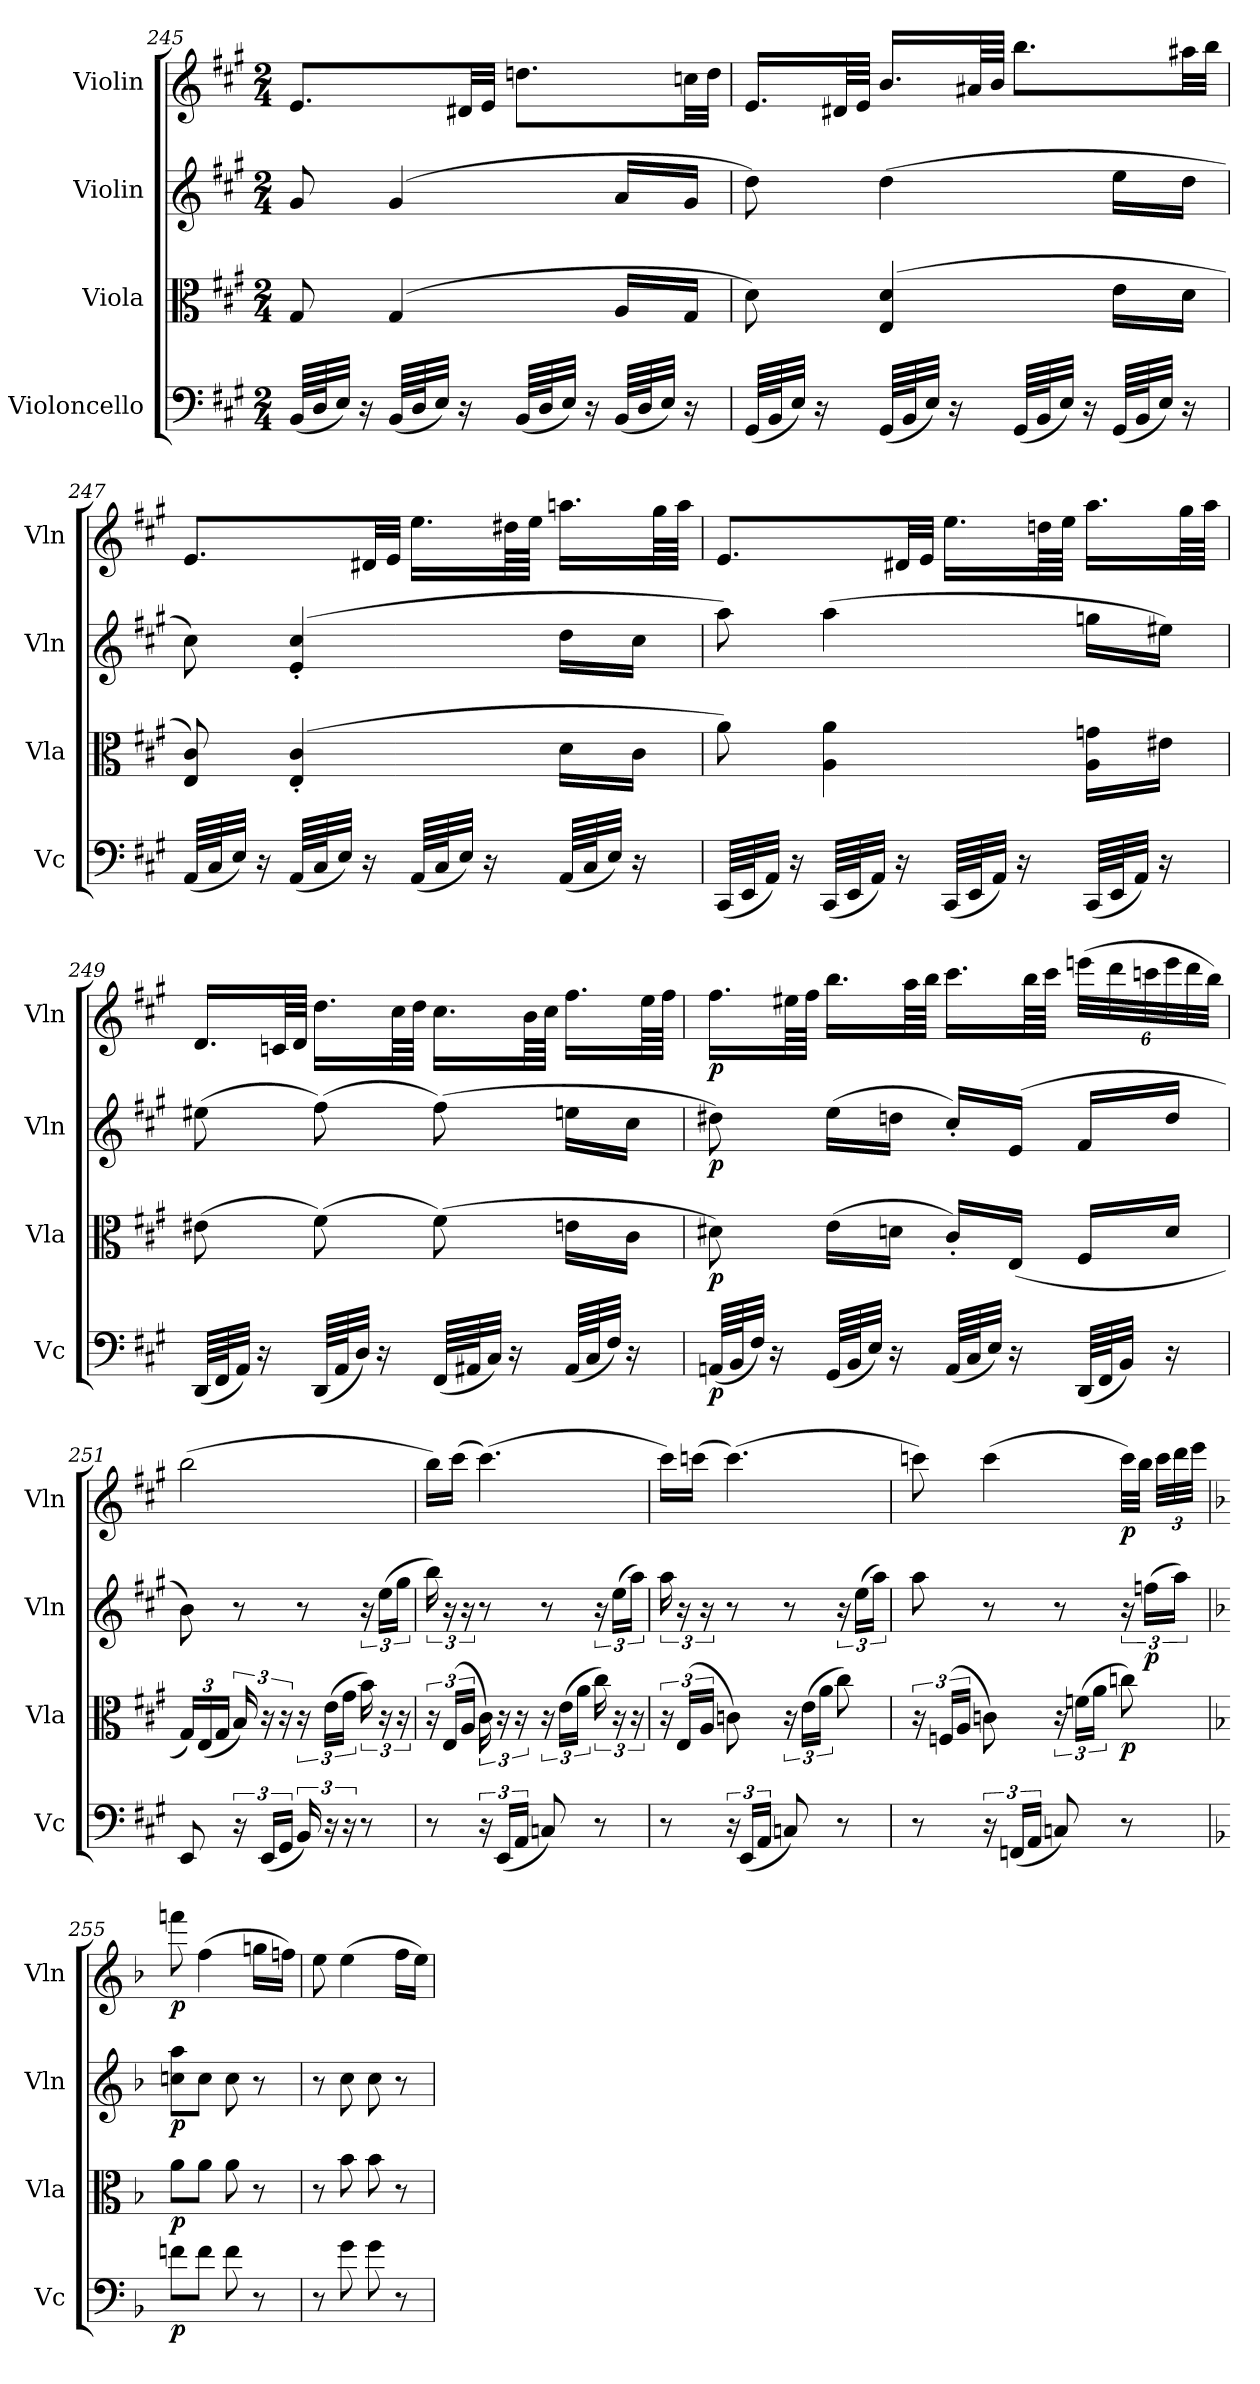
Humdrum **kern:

**kern	**dynam	**kern	**dynam	**kern	**dynam	**kern	**dynam
*part4	*part4	*part3	*part3	*part2	*part2	*part1	*part1
*staff4	*staff4	*staff3	*staff3	*staff2	*staff2	*staff1	*staff1
*I"Violoncello	*	*I"Viola	*	*I"Violin	*	*I"Violin	*
*I'Vc	*	*I'Vla	*	*I'Vln	*	*I'Vln	*
*clefF4	*	*clefC3	*	*clefG2	*	*clefG2	*
*k[f#c#g#]	*	*k[f#c#g#]	*	*k[f#c#g#]	*	*k[f#c#g#]	*
*M2/4	*	*M2/4	*	*M2/4	*	*M2/4	*
=245	=245	=245	=245	=245	=245	=245	=245
(64BB/LLLL	.	8G#/	.	8g#/	.	8.e/L	.
64D/J	.	.	.	.	.	.	.
32E/JJJ)	.	.	.	.	.	.	.
16r	.	.	.	.	.	.	.
(64BB/LLLL	.	(4G#/	.	(4g#/	.	.	.
64D/J	.	.	.	.	.	.	.
32E/JJJ)	.	.	.	.	.	.	.
16r	.	.	.	.	.	32d#X/LL	.
.	.	.	.	.	.	32e/JJJ	.
(64BB/LLLL	.	.	.	.	.	8.ddn\L	.
64D/J	.	.	.	.	.	.	.
32E/JJJ)	.	.	.	.	.	.	.
16r	.	.	.	.	.	.	.
(64BB/LLLL	.	16A/LL	.	16a/LL	.	.	.
64D/J	.	.	.	.	.	.	.
32E/JJJ)	.	.	.	.	.	.	.
16r	.	16G#/JJ	.	16g#/JJ	.	32ccn\LL	.
.	.	.	.	.	.	32dd\JJJ	.
=246	=246	=246	=246	=246	=246	=246	=246
(64GG#/LLLL	.	8d\)	.	8dd\)	.	16.e/LL	.
64BB/J	.	.	.	.	.	.	.
32E/JJJ)	.	.	.	.	.	.	.
16r	.	.	.	.	.	.	.
.	.	.	.	.	.	64d#X/LL	.
.	.	.	.	.	.	64e/JJJJ	.
(64GG#/LLLL	.	(4E/ 4d/	.	(4dd\	.	16.b/LL	.
64BB/J	.	.	.	.	.	.	.
32E/JJJ)	.	.	.	.	.	.	.
16r	.	.	.	.	.	.	.
.	.	.	.	.	.	64a#X/LL	.
.	.	.	.	.	.	64b/JJJJ	.
(64GG#/LLLL	.	.	.	.	.	8.bb\L	.
64BB/J	.	.	.	.	.	.	.
32E/JJJ)	.	.	.	.	.	.	.
16r	.	.	.	.	.	.	.
(64GG#/LLLL	.	16e\LL	.	16ee\LL	.	.	.
64BB/J	.	.	.	.	.	.	.
32E/JJJ)	.	.	.	.	.	.	.
16r	.	16d\JJ	.	16dd\JJ	.	32aa#X\LL	.
.	.	.	.	.	.	32bb\JJJ	.
=247	=247	=247	=247	=247	=247	=247	=247
(64AA/LLLL	.	8E/ 8c#/)	.	8cc#\)	.	8.e/L	.
64C#/J	.	.	.	.	.	.	.
32E/JJJ)	.	.	.	.	.	.	.
16r	.	.	.	.	.	.	.
(64AA/LLLL	.	(4E'/ 4c#'/	.	(4e'/ 4cc#'/	.	.	.
64C#/J	.	.	.	.	.	.	.
32E/JJJ)	.	.	.	.	.	.	.
16r	.	.	.	.	.	32d#X/LL	.
.	.	.	.	.	.	32e/JJJ	.
(64AA/LLLL	.	.	.	.	.	16.ee\LL	.
64C#/J	.	.	.	.	.	.	.
32E/JJJ)	.	.	.	.	.	.	.
16r	.	.	.	.	.	.	.
.	.	.	.	.	.	64dd#X\LL	.
.	.	.	.	.	.	64ee\JJJJ	.
(64AA/LLLL	.	16d\LL	.	16dd\LL	.	16.aan\LL	.
64C#/J	.	.	.	.	.	.	.
32E/JJJ)	.	.	.	.	.	.	.
16r	.	16c#\JJ	.	16cc#\JJ	.	.	.
.	.	.	.	.	.	64gg#\LL	.
.	.	.	.	.	.	64aa\JJJJ	.
=248	=248	=248	=248	=248	=248	=248	=248
(64CC#/LLLL	.	8a\)	.	8aa\)	.	8.e/L	.
64EE/J	.	.	.	.	.	.	.
32AA/JJJ)	.	.	.	.	.	.	.
16r	.	.	.	.	.	.	.
(64CC#/LLLL	.	4A\ 4a\	.	(4aa\	.	.	.
64EE/J	.	.	.	.	.	.	.
32AA/JJJ)	.	.	.	.	.	.	.
16r	.	.	.	.	.	32d#X/LL	.
.	.	.	.	.	.	32e/JJJ	.
(64CC#/LLLL	.	.	.	.	.	16.ee\LL	.
64EE/J	.	.	.	.	.	.	.
32AA/JJJ)	.	.	.	.	.	.	.
16r	.	.	.	.	.	.	.
.	.	.	.	.	.	64ddn\LL	.
.	.	.	.	.	.	64ee\JJJJ	.
(64CC#/LLLL	.	16A\ 16gn\LL	.	16ggn\LL	.	16.aa\LL	.
64EE/J	.	.	.	.	.	.	.
32AA/JJJ)	.	.	.	.	.	.	.
16r	.	16e#X\JJ	.	16ee#X\JJ)	.	.	.
.	.	.	.	.	.	64gg#\LL	.
.	.	.	.	.	.	64aa\JJJJ	.
=249	=249	=249	=249	=249	=249	=249	=249
(64DD/LLLL	.	(8e#X\	.	(8ee#X\	.	16.d/LL	.
64FF#/J	.	.	.	.	.	.	.
32AA/JJJ)	.	.	.	.	.	.	.
16r	.	.	.	.	.	.	.
.	.	.	.	.	.	64cn/LL	.
.	.	.	.	.	.	64d/JJJJ	.
(64DD/LLLL	.	(8f#\)	.	(8ff#\)	.	16.dd\LL	.
64AA/J	.	.	.	.	.	.	.
32D/JJJ)	.	.	.	.	.	.	.
16r	.	.	.	.	.	.	.
.	.	.	.	.	.	64cc#\LL	.
.	.	.	.	.	.	64dd\JJJJ	.
(64FF#/LLLL	.	(8f#\)	.	(8ff#\)	.	16.cc#\LL	.
64AA#X/J	.	.	.	.	.	.	.
32C#/JJJ)	.	.	.	.	.	.	.
16r	.	.	.	.	.	.	.
.	.	.	.	.	.	64b\LL	.
.	.	.	.	.	.	64cc#\JJJJ	.
(64AA#/LLLL	.	16en\LL	.	16een\LL	.	16.ff#\LL	.
64C#/J	.	.	.	.	.	.	.
32F#/JJJ)	.	.	.	.	.	.	.
16r	.	16c#\JJ	.	16cc#\JJ	.	.	.
.	.	.	.	.	.	64ee\LL	.
.	.	.	.	.	.	64ff#\JJJJ	.
=250	=250	=250	=250	=250	=250	=250	=250
(64AAn/LLLL	p	8d#X\)	p	8dd#X\)	p	16.ff#\LL	p
64BB/J	.	.	.	.	.	.	.
32F#/JJJ)	.	.	.	.	.	.	.
16r	.	.	.	.	.	.	.
.	.	.	.	.	.	64ee#X\LL	.
.	.	.	.	.	.	64ff#\JJJJ	.
(64GG#/LLLL	.	(16e\LL	.	(16ee\LL	.	16.bb\LL	.
64BB/J	.	.	.	.	.	.	.
32E/JJJ)	.	.	.	.	.	.	.
16r	.	16dn\JJ	.	16ddn\JJ	.	.	.
.	.	.	.	.	.	64aa\LL	.
.	.	.	.	.	.	64bb\JJJJ	.
(64AA/LLLL	.	16c#'/LL)	.	16cc#'/LL)	.	16.ccc#\LL	.
64C#/J	.	.	.	.	.	.	.
32E/JJJ)	.	.	.	.	.	.	.
16r	.	(16E/JJ	.	(16e/JJ	.	.	.
.	.	.	.	.	.	64bb\LL	.
.	.	.	.	.	.	64ccc#\JJJJ	.
(64DD/LLLL	.	16F#/LL	.	16f#/LL	.	(48eeen\LLL	.
64FF#/J	.	.	.	.	.	.	.
.	.	.	.	.	.	48ddd\	.
32BB/JJJ)	.	.	.	.	.	.	.
.	.	.	.	.	.	48cccn\	.
16r	.	16d/JJ	.	16dd/JJ	.	48eee\	.
.	.	.	.	.	.	48ddd\	.
.	.	.	.	.	.	48bb\JJJ)	.
=251	=251	=251	=251	=251	=251	=251	=251
8EE/	.	24G#/LL)	.	8b\)	.	(2bb\	.
.	.	(24E/	.	.	.	.	.
.	.	24G#/JJ	.	.	.	.	.
24r	.	24B/)	.	8r	.	.	.
(24EE/LL	.	24r	.	.	.	.	.
24GG#/JJ	.	24r	.	.	.	.	.
24BB/)	.	24r	.	8r	.	.	.
24r	.	(24e\LL	.	.	.	.	.
24r	.	24g#\JJ	.	.	.	.	.
8r	.	24b\)	.	24r	.	.	.
.	.	24r	.	(24ee\LL	.	.	.
.	.	24r	.	24gg#\JJ	.	.	.
=252	=252	=252	=252	=252	=252	=252	=252
8r	.	24r	.	24bb\)	.	16bb\LL)	.
.	.	(24E/LL	.	24r	.	.	.
.	.	.	.	.	.	(16ccc#\JJ	.
.	.	24A/JJ	.	24r	.	.	.
24r	.	24c#\)	.	8r	.	(4.ccc#\)	.
(24EE/LL	.	24r	.	.	.	.	.
24AA/JJ	.	24r	.	.	.	.	.
8Cn/)	.	24r	.	8r	.	.	.
.	.	(24e\LL	.	.	.	.	.
.	.	24a\JJ	.	.	.	.	.
8r	.	24cc#\)	.	24r	.	.	.
.	.	24r	.	(24ee\LL	.	.	.
.	.	24r	.	24aa\JJ)	.	.	.
=253	=253	=253	=253	=253	=253	=253	=253
8r	.	24r	.	24aa\	.	16ccc#\LL)	.
.	.	(24E/LL	.	24r	.	.	.
.	.	.	.	.	.	(16cccn\JJ	.
.	.	24A/JJ	.	24r	.	.	.
24r	.	8cn\)	.	8r	.	(4.ccc\)	.
(24EE/LL	.	.	.	.	.	.	.
24AA/JJ	.	.	.	.	.	.	.
8Cn/)	.	24r	.	8r	.	.	.
.	.	(24e\LL	.	.	.	.	.
.	.	24a\JJ	.	.	.	.	.
8r	.	8cc#\)	.	24r	.	.	.
.	.	.	.	(24ee\LL	.	.	.
.	.	.	.	24aa\JJ)	.	.	.
=254	=254	=254	=254	=254	=254	=254	=254
8r	.	24r	.	8aa\	.	8cccn\)	.
.	.	(24Fn/LL	.	.	.	.	.
.	.	24A/JJ	.	.	.	.	.
24r	.	8cn\)	.	8r	.	(4ccc\	.
(24FFn/LL	.	.	.	.	.	.	.
24AA/JJ	.	.	.	.	.	.	.
8Cn/)	.	24r	.	8r	.	.	.
.	.	(24fn\LL	.	.	.	.	.
.	.	24a\JJ	.	.	.	.	.
8r	.	8ccn\)	p	24r	.	32ccc\LLL)	p
.	.	.	.	.	.	32bb\JJJ	.
.	.	.	.	(24ffn\LL	p	.	.
.	.	.	.	.	.	48ccc\LLL	.
.	.	.	.	24aa\JJ)	.	48ddd\	.
.	.	.	.	.	.	48eee\JJJ	.
=255	=255	=255	=255	=255	=255	=255	=255
*k[b-]	*	*k[b-]	*	*k[b-]	*	*k[b-]	*
8fn\L	p	8a\L	p	8ccn\ 8aa\L	p	8fffn\	p
8f\J	.	8a\J	.	8cc\J	.	(4ff\	.
8f\	.	8a\	.	8cc\	.	.	.
8r	.	8r	.	8r	.	16ggn\LL	.
.	.	.	.	.	.	16ffn\JJ)	.
=256	=256	=256	=256	=256	=256	=256	=256
8r	.	8r	.	8r	.	8ee\	.
8g\	.	8b-\	.	8cc\	.	(4ee\	.
8g\	.	8b-\	.	8cc\	.	.	.
8r	.	8r	.	8r	.	16ff\LL	.
.	.	.	.	.	.	16ee\JJ)	.
=	=	=	=	=	=	=	=
*-	*-	*-	*-	*-	*-	*-	*-
